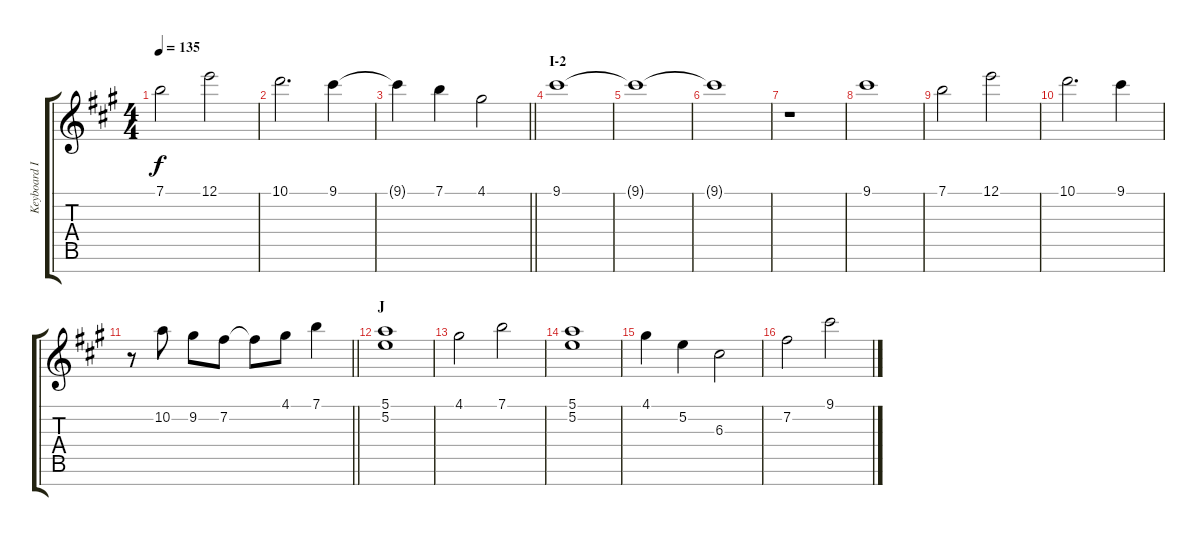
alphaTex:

\track ("Keyboard I" "Keyboard I") {instrument lead2sawtooth}
\staff {score tabs}
\tuning (E5 B4 G4 D4 A3 E3 B2) {hide}
\ts (4 4)
\tempo 135
\clef g2
\ks a
7.1.2{dy f} 12.1.2 |
10.1.2{d} 9.1.4 |
\barLineRight lightlight
9.1{t}.4 7.1.4 4.1.2 |
\section ("" "I-2")
9.1.1 |
9.1{t}.1 |
9.1{t}.1 |
r.1 |
9.1.1 |
7.1.2 12.1.2 |
10.1.2{d} 9.1.4 |
\barLineRight lightlight
r.8 10.2.8 9.2.8 7.2.8 7.2{t}.8 4.1.8 7.1.4 |
\section ("" "J")
(5.1 5.2).1 |
4.1.2 7.1.2 |
(5.1 5.2).1 |
4.1.4 5.2.4 6.3.2 |
7.2.2 9.1.2
